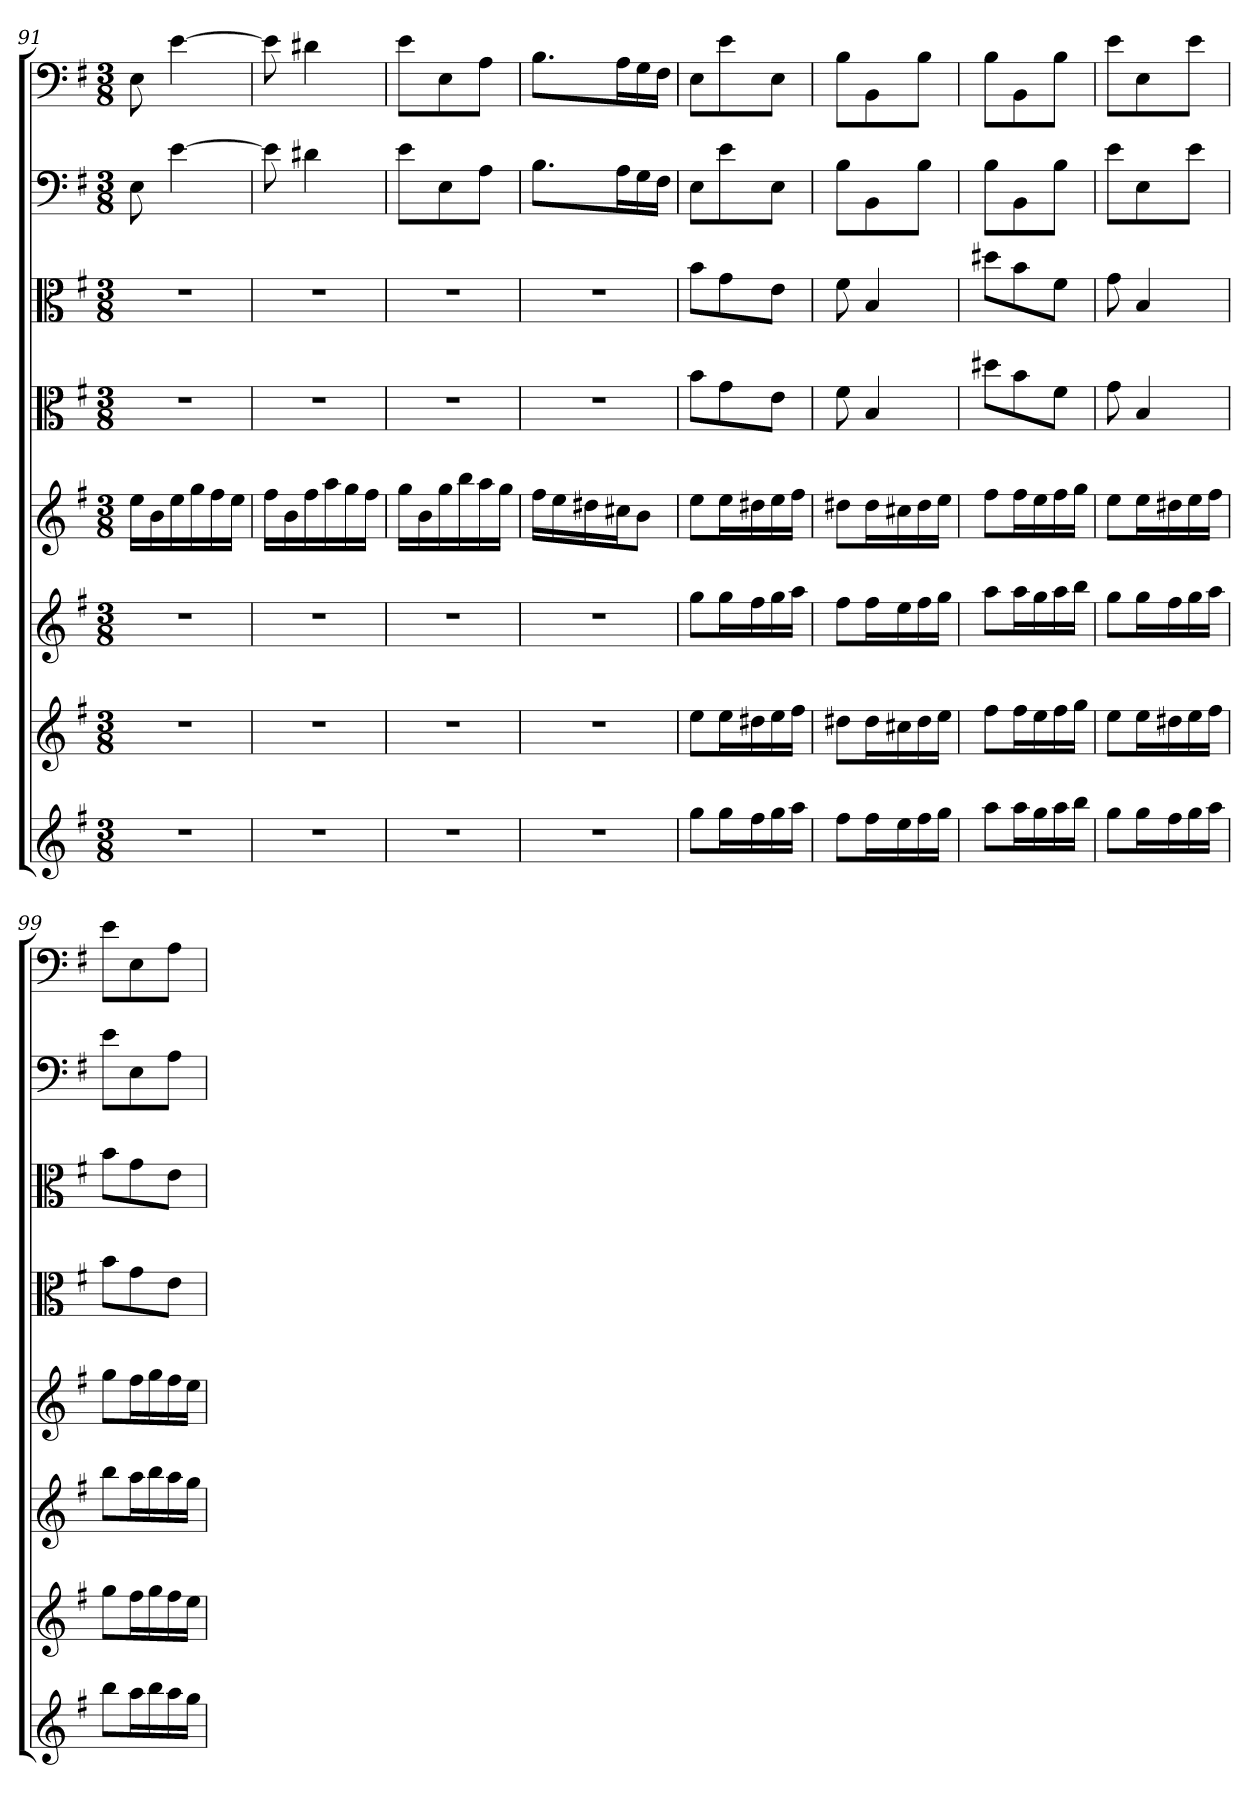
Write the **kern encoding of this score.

**kern	**kern	**kern	**kern	**kern	**kern	**kern	**kern
*part8	*part7	*part6	*part5	*part4	*part3	*part2	*part1
*staff8	*staff7	*staff6	*staff5	*staff4	*staff3	*staff2	*staff1
*clefG2	*clefG2	*clefG2	*clefG2	*clefC3	*clefC3	*clefF4	*clefF4
*k[f#]	*k[f#]	*k[f#]	*k[f#]	*k[f#]	*k[f#]	*k[f#]	*k[f#]
*e:	*e:	*e:	*e:	*e:	*e:	*e:	*e:
*M3/8	*M3/8	*M3/8	*M3/8	*M3/8	*M3/8	*M3/8	*M3/8
=91	=91	=91	=91	=91	=91	=91	=91
4.r	4.r	4.r	16ee\LL	4.r	4.r	8E\	8E\
.	.	.	16b\	.	.	.	.
.	.	.	16ee\	.	.	[4e\	[4e\
.	.	.	16gg\	.	.	.	.
.	.	.	16ff#\	.	.	.	.
.	.	.	16ee\JJ	.	.	.	.
=92	=92	=92	=92	=92	=92	=92	=92
4.r	4.r	4.r	16ff#\LL	4.r	4.r	8e\]	8e\]
.	.	.	16b\	.	.	.	.
.	.	.	16ff#\	.	.	4d#X\	4d#X\
.	.	.	16aa\	.	.	.	.
.	.	.	16gg\	.	.	.	.
.	.	.	16ff#\JJ	.	.	.	.
=93	=93	=93	=93	=93	=93	=93	=93
4.r	4.r	4.r	16gg\LL	4.r	4.r	8e\L	8e\L
.	.	.	16b\	.	.	.	.
.	.	.	16gg\	.	.	8E\	8E\
.	.	.	16bb\	.	.	.	.
.	.	.	16aa\	.	.	8A\J	8A\J
.	.	.	16gg\JJ	.	.	.	.
=94	=94	=94	=94	=94	=94	=94	=94
4.r	4.r	4.r	16ff#\LL	4.r	4.r	8.B\L	8.B\L
.	.	.	16ee\	.	.	.	.
.	.	.	16dd#X\	.	.	.	.
.	.	.	16cc#X\J	.	.	16A\L	16A\L
.	.	.	8b\J	.	.	16G\	16G\
.	.	.	.	.	.	16F#\JJ	16F#\JJ
=95	=95	=95	=95	=95	=95	=95	=95
8gg\L	8ee\L	8gg\L	8ee\L	8b\L	8b\L	8E\L	8E\L
16gg\L	16ee\L	16gg\L	16ee\L	8g\	8g\	8e\	8e\
16ff#\	16dd#X\	16ff#\	16dd#X\	.	.	.	.
16gg\	16ee\	16gg\	16ee\	8e\J	8e\J	8E\J	8E\J
16aa\JJ	16ff#\JJ	16aa\JJ	16ff#\JJ	.	.	.	.
=96	=96	=96	=96	=96	=96	=96	=96
8ff#\L	8dd#X\L	8ff#\L	8dd#X\L	8f#\	8f#\	8B\L	8B\L
16ff#\L	16dd#\L	16ff#\L	16dd#\L	4B/	4B/	8BB\	8BB\
16ee\	16cc#X\	16ee\	16cc#X\	.	.	.	.
16ff#\	16dd#\	16ff#\	16dd#\	.	.	8B\J	8B\J
16gg\JJ	16ee\JJ	16gg\JJ	16ee\JJ	.	.	.	.
=97	=97	=97	=97	=97	=97	=97	=97
8aa\L	8ff#\L	8aa\L	8ff#\L	8dd#X\L	8dd#X\L	8B\L	8B\L
16aa\L	16ff#\L	16aa\L	16ff#\L	8b\	8b\	8BB\	8BB\
16gg\	16ee\	16gg\	16ee\	.	.	.	.
16aa\	16ff#\	16aa\	16ff#\	8f#\J	8f#\J	8B\J	8B\J
16bb\JJ	16gg\JJ	16bb\JJ	16gg\JJ	.	.	.	.
=98	=98	=98	=98	=98	=98	=98	=98
8gg\L	8ee\L	8gg\L	8ee\L	8g\	8g\	8e\L	8e\L
16gg\L	16ee\L	16gg\L	16ee\L	4B/	4B/	8E\	8E\
16ff#\	16dd#X\	16ff#\	16dd#X\	.	.	.	.
16gg\	16ee\	16gg\	16ee\	.	.	8e\J	8e\J
16aa\JJ	16ff#\JJ	16aa\JJ	16ff#\JJ	.	.	.	.
=99	=99	=99	=99	=99	=99	=99	=99
8bb\L	8gg\L	8bb\L	8gg\L	8b\L	8b\L	8e\L	8e\L
16aa\L	16ff#\L	16aa\L	16ff#\L	8g\	8g\	8E\	8E\
16bb\	16gg\	16bb\	16gg\	.	.	.	.
16aa\	16ff#\	16aa\	16ff#\	8e\J	8e\J	8A\J	8A\J
16gg\JJ	16ee\JJ	16gg\JJ	16ee\JJ	.	.	.	.
=	=	=	=	=	=	=	=
*-	*-	*-	*-	*-	*-	*-	*-
